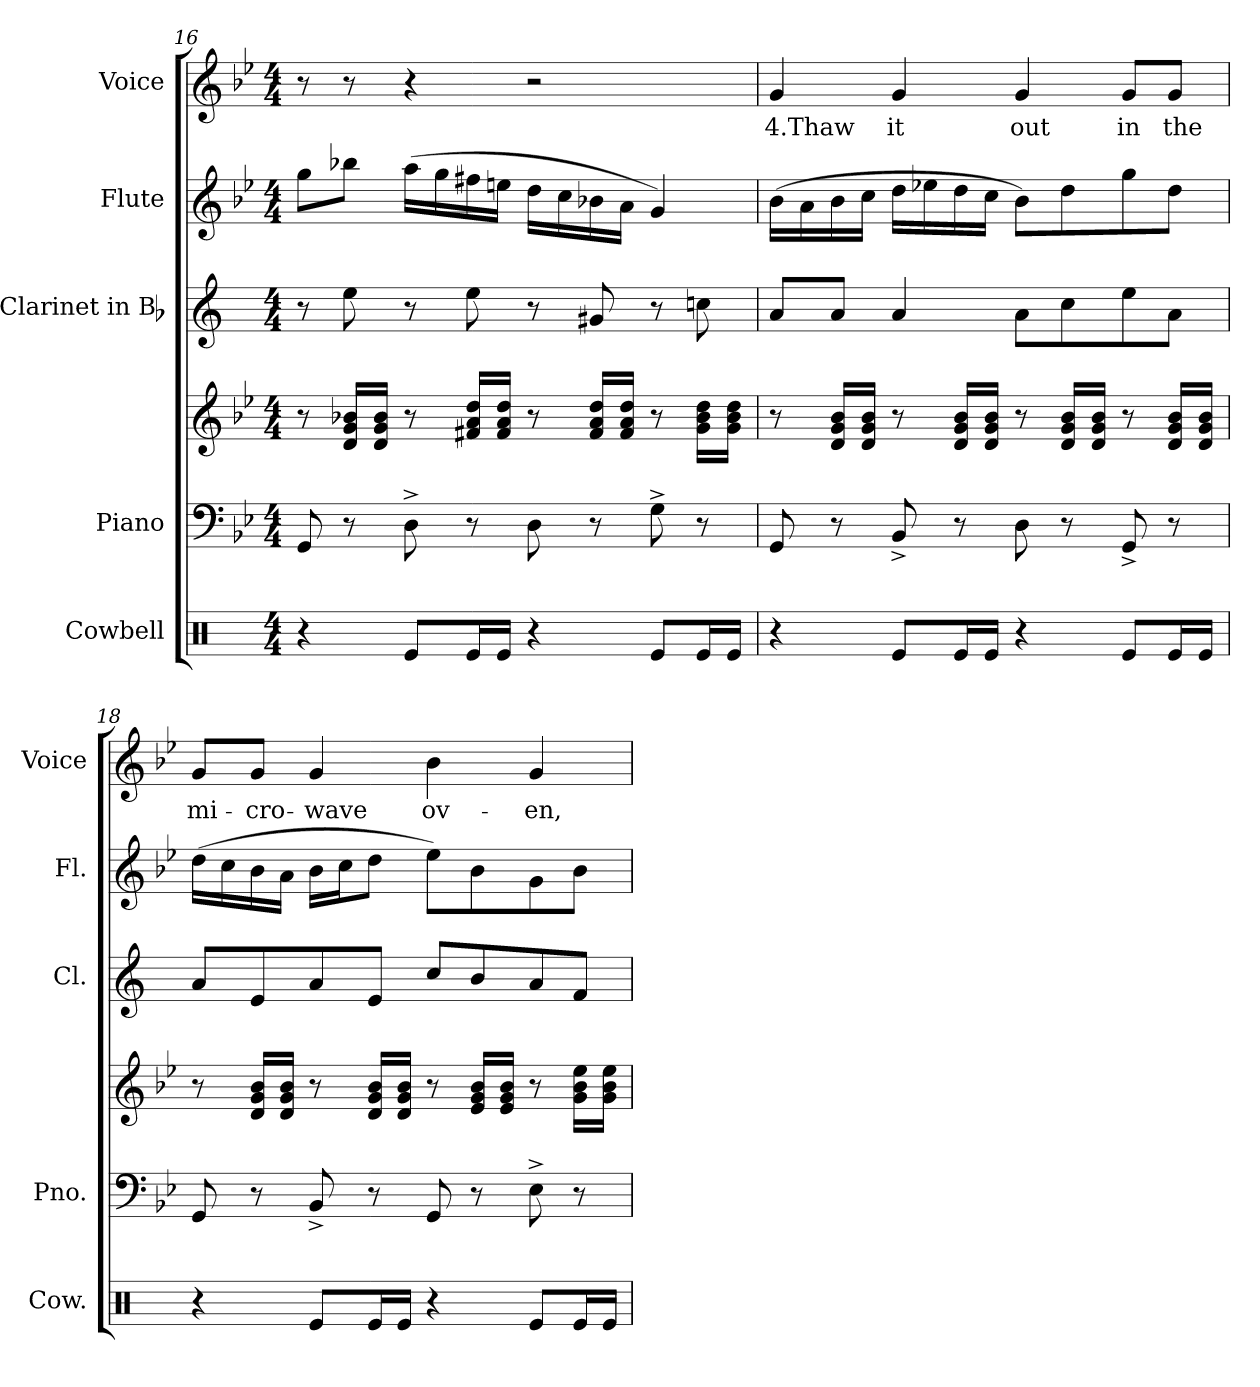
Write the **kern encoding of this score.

**kern	**kern	**kern	**kern	**kern	**kern	**text
*part5	*part4	*part4	*part3	*part2	*part1	*part1
*staff6	*staff5	*staff4	*staff3	*staff2	*staff1	*staff1
*I"Cowbell	*I"Piano	*	*I"Clarinet in Bb	*I"Flute	*I"Voice	*
*I'Cow.	*I'Pno.	*	*I'Cl.	*I'Fl.	*I'Voice	*
!!LO:LB:g=z
*clefX	*clefF4	*clefG2	*clefG2	*clefG2	*clefG2	*
*	*	*	*ITrd1c2	*	*	*
*k[]	*k[b-e-]	*k[b-e-]	*k[b-e-]	*k[b-e-]	*k[b-e-]	*
*C:	*B-:	*B-:	*B-:	*B-:	*B-:	*
*M4/4	*M4/4	*M4/4	*M4/4	*M4/4	*M4/4	*
=16	=16	=16	=16	=16	=16	=16
4r	8GGi/	8r	8r	8ggi\L	8r	.
.	8r	16di/ 16gi 16b-XiLL	8ddi\	8bb-Xi\J	8r	.
.	.	16di/ 16gi 16b-iJJ	.	.	.	.
8Rei/L	8D^i\	8r	8r	(16aai\LL	4r	.
.	.	.	.	16ggi\	.	.
16Rei/L	8r	16f#Xi/ 16ai 16ddiLL	8ddi\	16ff#Xi\	.	.
16Rei/JJ	.	16f#i/ 16ai 16ddiJJ	.	16eeni\JJ	.	.
4r	8Di\	8r	8r	16ddi\LL	2r	.
.	.	.	.	16cci\	.	.
.	8r	16f#i/ 16ai 16ddiLL	8f#Xi/	16b-Xi\	.	.
.	.	16f#i/ 16ai 16ddiJJ	.	16ai\JJ	.	.
8Rei/L	8G^i\	8r	8r	4gi/)	.	.
16Rei/L	8r	16gi\ 16b-i 16ddiLL	8b-Xi\	.	.	.
16Rei/JJ	.	16gi\ 16b-i 16ddiJJ	.	.	.	.
=17	=17	=17	=17	=17	=17	=17
!	!	!	!	!	!	!LO:LY:b:color=#000000
4r	8GGi/	8r	8gi/L	(16b-i\LL	4gi/	4.Thaw
.	.	.	.	16ai\	.	.
.	8r	16di/ 16gi 16b-iLL	8gi/J	16b-i\	.	.
.	.	16di/ 16gi 16b-iJJ	.	16cci\JJ	.	.
!	!	!	!	!	!	!LO:LY:b:color=#000000
8Rei/L	8BB-^i/	8r	4gi/	16ddi\LL	4gi/	it
.	.	.	.	16ee-Xi\	.	.
16Rei/L	8r	16di/ 16gi 16b-iLL	.	16ddi\	.	.
16Rei/JJ	.	16di/ 16gi 16b-iJJ	.	16cci\JJ	.	.
!	!	!	!	!	!	!LO:LY:b:color=#000000
4r	8Di\	8r	8gi\L	8b-i\L)	4gi/	out
.	8r	16di/ 16gi 16b-iLL	8b-i\	8ddi\	.	.
.	.	16di/ 16gi 16b-iJJ	.	.	.	.
!	!	!	!	!	!	!LO:LY:b:color=#000000
8Rei/L	8GG^i/	8r	8ddi\	8ggi\	8gi/L	in
!	!	!	!	!	!	!LO:LY:b:color=#000000
16Rei/L	8r	16di/ 16gi 16b-iLL	8gi\J	8ddi\J	8gi/J	the
16Rei/JJ	.	16di/ 16gi 16b-iJJ	.	.	.	.
=18	=18	=18	=18	=18	=18	=18
!	!	!	!	!	!	!LO:LY:b:color=#000000
4r	8GGi/	8r	8gi/L	(16ddi\LL	8gi/L	mi-
.	.	.	.	16cci\	.	.
!	!	!	!	!	!	!LO:LY:b:color=#000000
.	8r	16di/ 16gi 16b-iLL	8di/	16b-i\	8gi/J	-cro-
.	.	16di/ 16gi 16b-iJJ	.	16ai\JJ	.	.
!	!	!	!	!	!	!LO:LY:b:color=#000000
8Rei/L	8BB-^i/	8r	8gi/	16b-i\LL	4gi/	-wave
.	.	.	.	16cci\J	.	.
16Rei/L	8r	16di/ 16gi 16b-iLL	8di/J	8ddi\J	.	.
16Rei/JJ	.	16di/ 16gi 16b-iJJ	.	.	.	.
!	!	!	!	!	!	!LO:LY:b:color=#000000
4r	8GGi/	8r	8b-i/L	8ee-i\L)	4b-i\	ov-
.	8r	16e-i/ 16gi 16b-iLL	8ai/	8b-i\	.	.
.	.	16e-i/ 16gi 16b-iJJ	.	.	.	.
!	!	!	!	!	!	!LO:LY:b:color=#000000
8Rei/L	8E-^i\	8r	8gi/	8gi\	4gi/	-en,
16Rei/L	8r	16gi\ 16b-i 16ee-iLL	8e-i/J	8b-i\J	.	.
16Rei/JJ	.	16gi\ 16b-i 16ee-iJJ	.	.	.	.
=	=	=	=	=	=	=
*-	*-	*-	*-	*-	*-	*-
